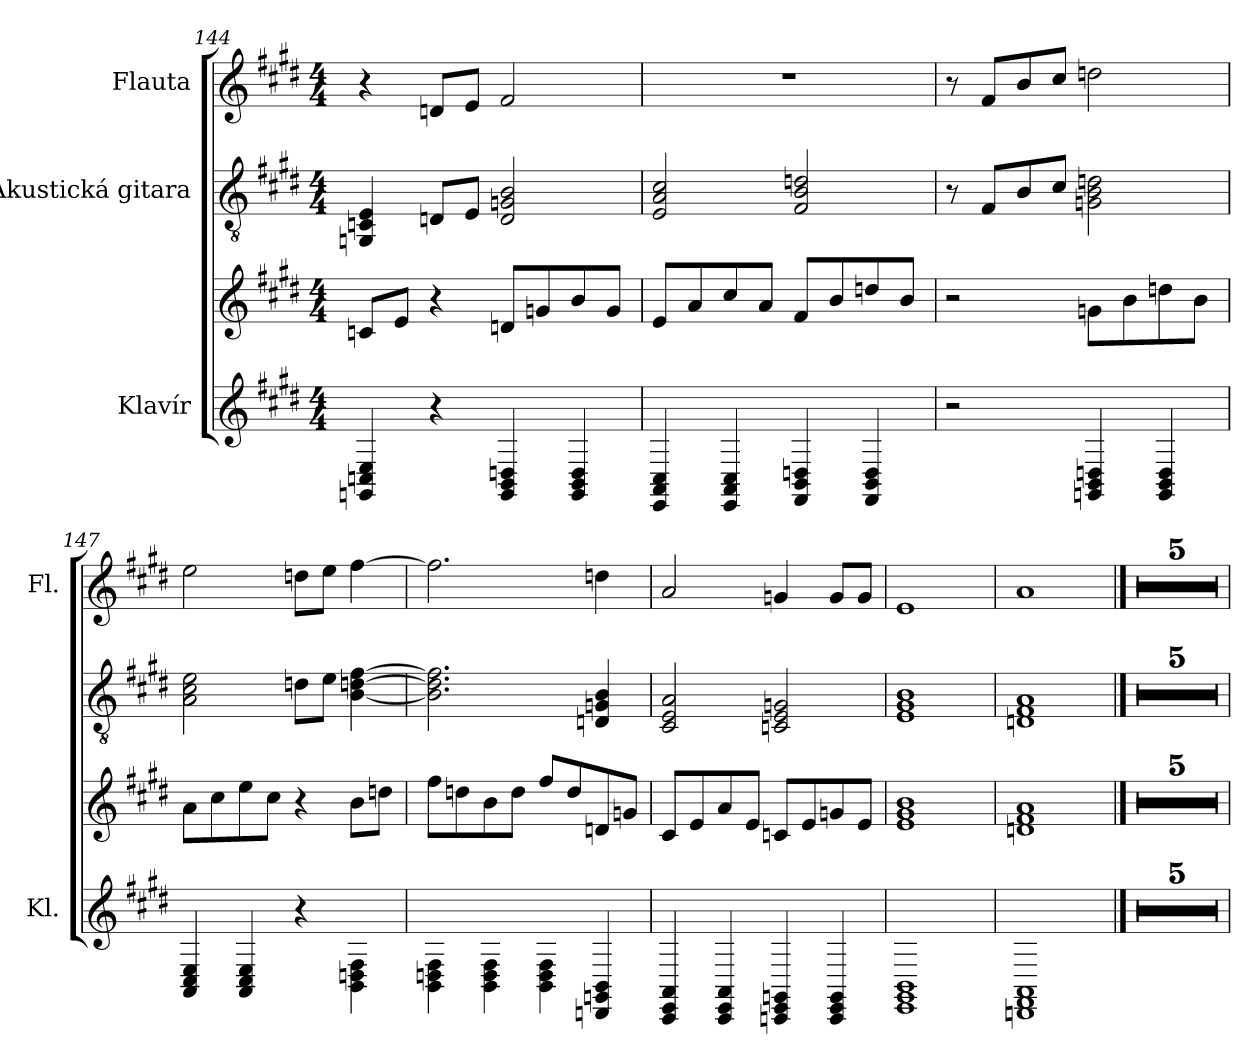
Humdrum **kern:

**kern	**kern	**kern	**kern
*part3	*part3	*part2	*part1
*staff4	*staff3	*staff2	*staff1
*I"Klavír	*	*I"Akustická gitara	*I"Flauta
*I'Kl.	*	*	*I'Fl.
*clefG2	*clefG2	*clefGv2	*clefG2
*k[f#c#g#d#]	*k[f#c#g#d#]	*k[f#c#g#d#]	*k[f#c#g#d#]
*M4/4	*M4/4	*M4/4	*M4/4
=144	=144	=144	=144
4GGn/ 4Cn/ 4E/	8cn/L	4GGn/ 4Cn/ 4E/	4r
.	8e/J	.	.
4r	4r	8Dn/L	8dn/L
.	.	8E/J	8e/J
4GG/ 4BB/ 4Dn/	8dn/L	2D/ 2Gn/ 2B/	2f#/
.	8gn/	.	.
4GG/ 4BB/ 4D/	8b/	.	.
.	8g/J	.	.
=145	=145	=145	=145
4EE/ 4AA/ 4C#/	8e/L	2E/ 2A/ 2c#/	1r
.	8a/	.	.
4EE/ 4AA/ 4C#/	8cc#/	.	.
.	8a/J	.	.
4FF#/ 4BB/ 4Dn/	8f#/L	2F#/ 2B/ 2dn/	.
.	8b/	.	.
4FF#/ 4BB/ 4D/	8ddn/	.	.
.	8b/J	.	.
=146	=146	=146	=146
2r	2r	8r	8r
.	.	8F#/L	8f#/L
.	.	8B/	8b/
.	.	8c#/J	8cc#/J
4GGn/ 4BB/ 4Dn/	8gn\L	2Gn\ 2B\ 2dn\	2ddn\
.	8b\	.	.
4GG/ 4BB/ 4D/	8ddn\	.	.
.	8b\J	.	.
!!LO:LB:g=z
=147	=147	=147	=147
4AA/ 4C#/ 4E/	8a\L	2A\ 2c#\ 2e\	2ee\
.	8cc#\	.	.
4AA/ 4C#/ 4E/	8ee\	.	.
.	8cc#\J	.	.
4r	4r	8dn\L	8ddn\L
.	.	8e\J	8ee\J
4BB\ 4Dn\ 4F#\	8b\L	[4B\ [4dn\ [4f#\	[4ff#\
.	8ddn\J	.	.
=148	=148	=148	=148
4BB\ 4Dn\ 4F#\	8ff#\L	2.B\] 2.d\] 2.f#\]	2.ff#\]
.	8ddn\	.	.
4BB\ 4D\ 4F#\	8b\	.	.
.	8dd\J	.	.
4BB\ 4D\ 4F#\	8ff#/L	.	.
.	8dd/	.	.
4DDn/ 4GGn/ 4BB/	8dn/	4Dn/ 4Gn/ 4B/	4ddn\
.	8gn/J	.	.
=149	=149	=149	=149
4CC#/ 4EE/ 4AA/	8c#/L	2C#/ 2E/ 2A/	2a/
.	8e/	.	.
4CC#/ 4EE/ 4AA/	8a/	.	.
.	8e/J	.	.
4CCn/ 4EE/ 4GGn/	8cn/L	2Cn/ 2E/ 2Gn/	4gn/
.	8e/	.	.
4CC/ 4EE/ 4GG/	8gn/	.	8g/L
.	8e/J	.	8g/J
=150	=150	=150	=150
1EE 1GG# 1BB	1e 1g# 1b	1E 1G# 1B	1e
=151	=151	=151	=151
1DDn 1FF# 1AA	1dn 1f# 1a	1Dn 1F# 1A	1a
==152	==152	==152	==152
1r	1r	1r	1r
=153	=153	=153	=153
1r	1r	1r	1r
!!LO:PB:g=z
=154	=154	=154	=154
1r	1r	1r	1r
=155	=155	=155	=155
1r	1r	1r	1r
=156	=156	=156	=156
1r	1r	1r	1r
=	=	=	=
*-	*-	*-	*-
